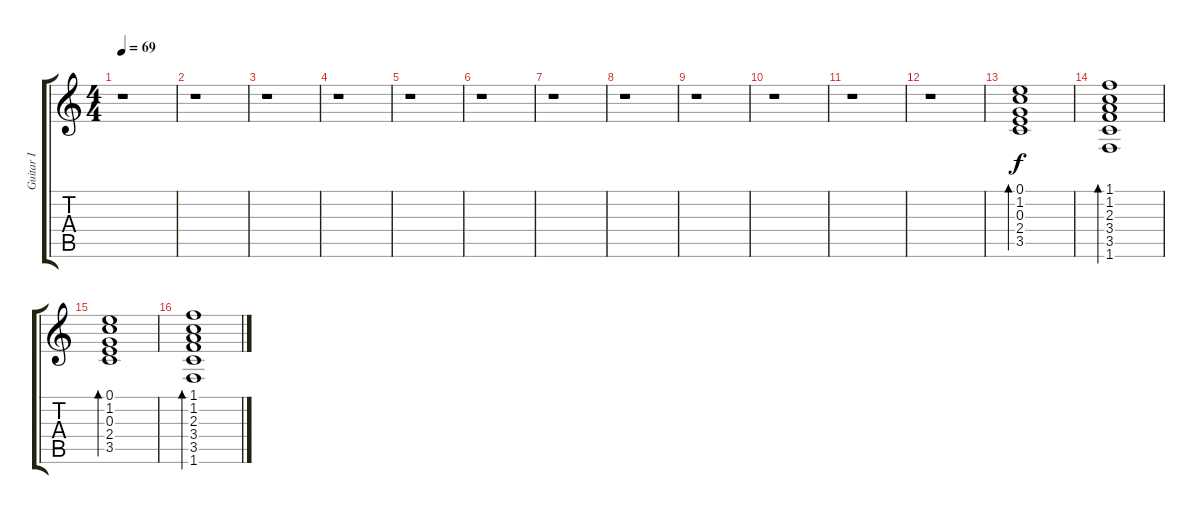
\track ("Guitar I" "Guitar I") {instrument acousticguitarsteel}
\staff {score tabs}
\tuning (E4 B3 G3 D3 A2 E2) {hide}
\ts (4 4)
\tempo 69
\clef g2
\ks c
r.1{dy f} |
r.1 |
r.1 |
r.1 |
r.1 |
r.1 |
r.1 |
r.1 |
r.1 |
r.1 |
r.1 |
r.1 |
(0.1 1.2 0.3 2.4 3.5).1{bd 120 volume 11} |
(1.1 1.2 2.3 3.4 3.5 1.6).1{bd 120} |
(0.1 1.2 0.3 2.4 3.5).1{bd 120} |
(1.1 1.2 2.3 3.4 3.5 1.6).1{bd 120}
